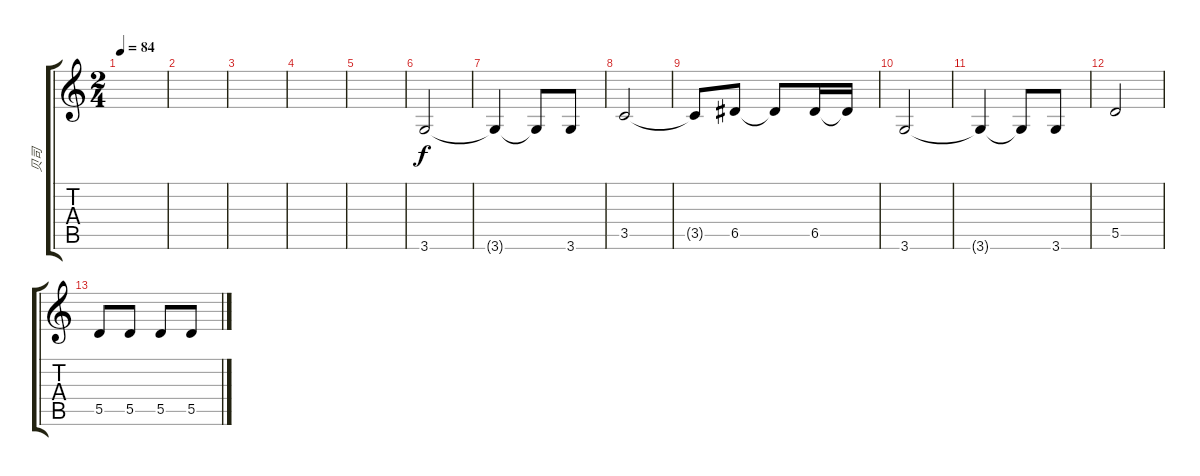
\track ("贝司" "贝司") {instrument acousticbass}
\staff {score tabs}
\tuning (E4 B3 G3 D3 A2 E2) {hide}
\ts (2 4)
\tempo 84
\clef g2
\ks c
|
|
|
|
|
3.6.2 |
3.6{t}.4 3.6{t}.8 3.6.8 |
3.5.2 |
3.5{t}.8 6.5.8 6.5{t}.8 6.5.16 6.5{t}.16 |
3.6.2 |
3.6{t}.4 3.6{t}.8 3.6.8 |
5.5.2 |
5.5.8 5.5.8 5.5.8 5.5.8
